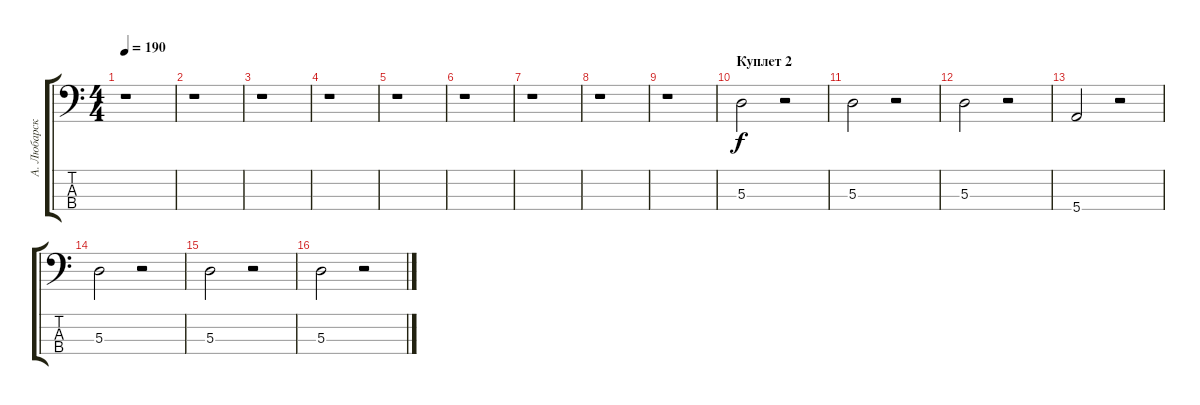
\track ("А. Любарский" "А. Любарск") {instrument synthbass2}
\staff {score tabs}
\tuning (G2 D2 A1 E1) {hide}
\ts (4 4)
\tempo 190
\clef f4
\ks c
r.1{dy f} |
r.1 |
r.1 |
r.1 |
r.1 |
r.1 |
r.1 |
r.1 |
r.1 |
\section ("" "Куплет 2")
5.3.2 r.2 |
5.3.2 r.2 |
5.3.2 r.2 |
5.4.2 r.2 |
5.3.2 r.2 |
5.3.2 r.2 |
5.3.2 r.2
